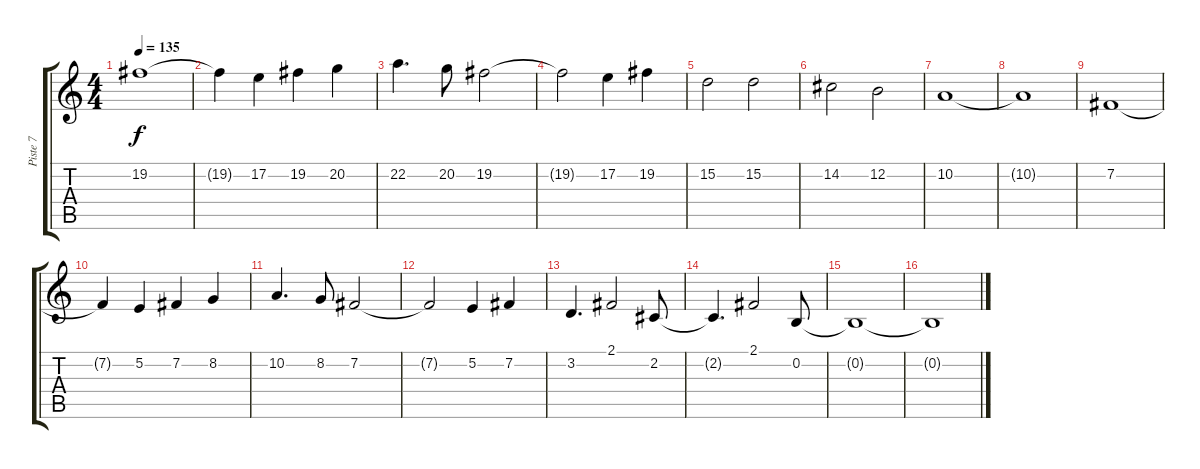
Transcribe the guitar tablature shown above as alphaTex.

\track ("Piste 7" "Piste 7") {instrument trumpet}
\staff {score tabs}
\tuning (E4 B3 G3 D3 A2 E2) {hide}
\ts (4 4)
\tempo 135
\clef g2
\ks c
19.2.1{dy f} |
19.2{t}.4 17.2.4 19.2.4 20.2.4 |
22.2.4{d} 20.2.8 19.2.2 |
19.2{t}.2 17.2.4 19.2.4 |
15.2.2 15.2.2 |
14.2.2 12.2.2 |
10.2.1 |
10.2{t}.1 |
7.2.1 |
7.2{t}.4 5.2.4 7.2.4 8.2.4 |
10.2.4{d} 8.2.8 7.2.2 |
7.2{t}.2 5.2.4 7.2.4 |
3.2.4{d} 2.1.2 2.2.8 |
2.2{t}.4{d} 2.1.2 0.2.8 |
0.2{t}.1 |
0.2{t}.1
